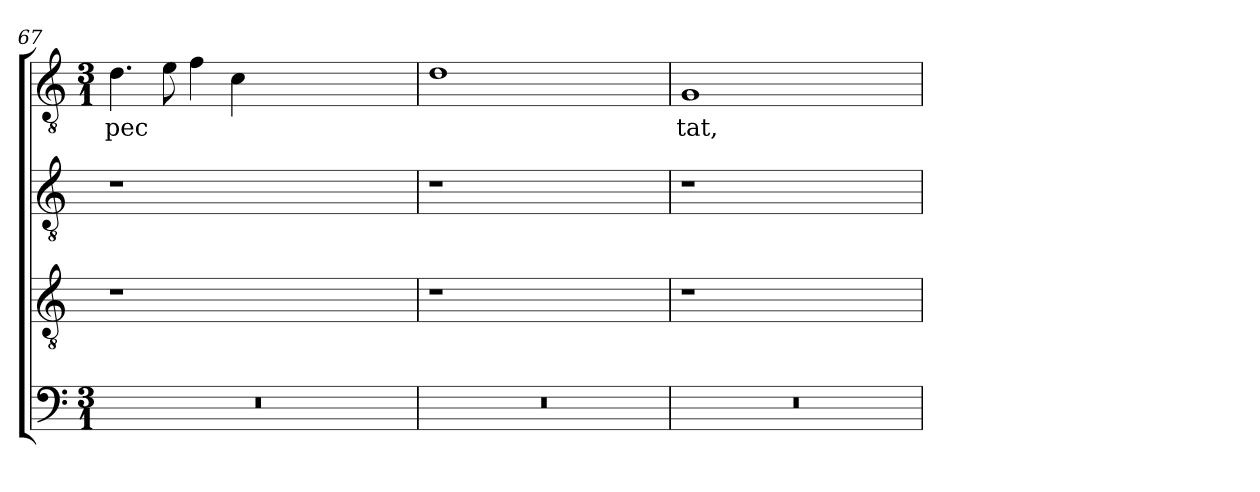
**kern	**kern	**kern	**kern	**text
*part4	*part3	*part2	*part1	*part1
*staff4	*staff3	*staff2	*staff1	*staff1
*clefF4	*clefGv2	*clefGv2	*clefGv2	*
*k[]	*k[]	*k[]	*k[]	*
*C:	*C:	*C:	*C:	*
*M3/1	*	*	*M3/1	*
=67	=67	=67	=67	=67
!	!	!	!	!LO:LY:b
0.r	1r	1r	4.d\	pec
.	.	.	8e\	.
.	.	.	4f\	.
.	.	.	4c\	.
.	0ryy	0ryy	0ryy	.
=68	=68	=68	=68	=68
0.r	1r	1r	1d	.
.	0ryy	0ryy	0ryy	.
=69	=69	=69	=69	=69
!	!	!	!	!LO:LY:b
0.r	1r	1r	1G	tat,
.	0ryy	0ryy	0ryy	.
=	=	=	=	=
*-	*-	*-	*-	*-
